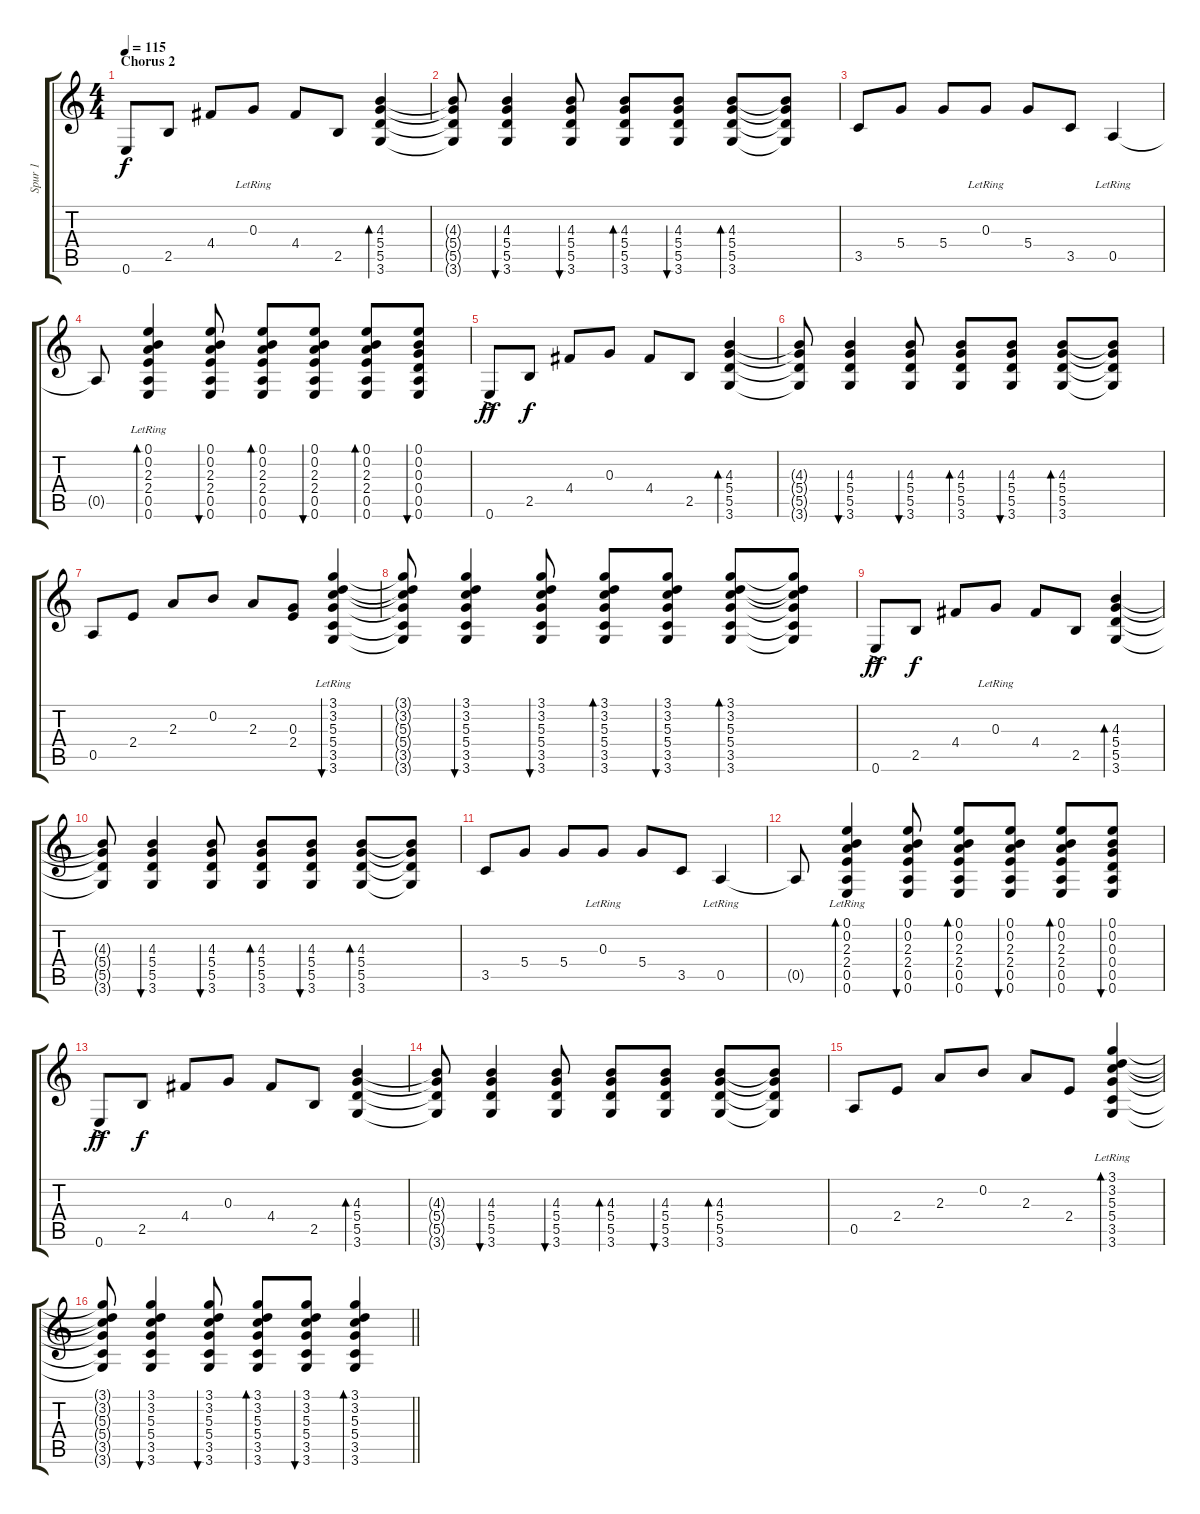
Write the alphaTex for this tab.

\track ("Spur 1" "Spur 1") {instrument acousticguitarsteel}
\staff {score tabs}
\tuning (E4 B3 G3 D3 A2 E2) {hide}
\ts (4 4)
\section ("" "Chorus 2")
\tempo 115
\clef g2
\ks c
0.6.8{dy f} 2.5.8 4.4.8 0.3{lr}.8 4.4.8 2.5.8 (4.3 5.4 5.5 3.6).4{bd 60} |
(4.3{t} 5.4{t} 5.5{t} 3.6{t}).8 (4.3 5.4 5.5 3.6).4{bu 60} (4.3 5.4 5.5 3.6).8{bu 60} (4.3 5.4 5.5 3.6).8{bd 60} (4.3 5.4 5.5 3.6).8{bu 60} (4.3 5.4 5.5 3.6).8{bd 60} (4.3{t} 5.4{t} 5.5{t} 3.6{t}).8 |
3.5.8 5.4.8 5.4.8 0.3{lr}.8 5.4.8 3.5.8 0.5{lr}.4 |
0.5{t}.8 (0.1{lr} 0.2{lr} 2.3{lr} 2.4{lr} 0.5{lr} 0.6).4{bd 60} (0.1 0.2 2.3 2.4 0.5 0.6).8{bu 60} (0.1 0.2 2.3 2.4 0.5 0.6).8{bd 60} (0.1 0.2 2.3 2.4 0.5 0.6).8{bu 60} (0.1 0.2 2.3 2.4 0.5 0.6).8{bd 60} (0.1 0.2 0.3 0.4 0.5 0.6).8{bu 60} |
0.6{ac}.8{dy ff} 2.5.8{dy f} 4.4.8 0.3.8 4.4.8 2.5.8 (4.3 5.4 5.5 3.6).4{bd 60} |
(4.3{t} 5.4{t} 5.5{t} 3.6{t}).8 (4.3 5.4 5.5 3.6).4{bu 60} (4.3 5.4 5.5 3.6).8{bu 60} (4.3 5.4 5.5 3.6).8{bd 60} (4.3 5.4 5.5 3.6).8{bu 60} (4.3 5.4 5.5 3.6).8{bd 60} (4.3{t} 5.4{t} 5.5{t} 3.6{t}).8 |
0.5.8 2.4.8 2.3.8 0.2.8 2.3.8 (0.3 2.4).8 (3.1{lr} 3.2{lr} 5.3{lr} 5.4{lr} 3.5{lr} 3.6{lr}).4{bu 30} |
(3.1{t} 3.2{t} 5.3{t} 5.4{t} 3.5{t} 3.6{t}).8 (3.1 3.2 5.3 5.4 3.5 3.6).4{bu 60} (3.1 3.2 5.3 5.4 3.5 3.6).8{bu 30} (3.1 3.2 5.3 5.4 3.5 3.6).8{bd 30} (3.1 3.2 5.3 5.4 3.5 3.6).8{bu 30} (3.1 3.2 5.3 5.4 3.5 3.6).8{bd 30} (3.1{t} 3.2{t} 5.3{t} 5.4{t} 3.5{t} 3.6{t}).8 |
0.6{ac}.8{dy ff} 2.5.8{dy f} 4.4.8 0.3{lr}.8 4.4.8 2.5.8 (4.3 5.4 5.5 3.6).4{bd 60} |
(4.3{t} 5.4{t} 5.5{t} 3.6{t}).8 (4.3 5.4 5.5 3.6).4{bu 60} (4.3 5.4 5.5 3.6).8{bu 60} (4.3 5.4 5.5 3.6).8{bd 60} (4.3 5.4 5.5 3.6).8{bu 60} (4.3 5.4 5.5 3.6).8{bd 60} (4.3{t} 5.4{t} 5.5{t} 3.6{t}).8 |
3.5.8 5.4.8 5.4.8 0.3{lr}.8 5.4.8 3.5.8 0.5{lr}.4 |
0.5{t}.8 (0.1{lr} 0.2{lr} 2.3{lr} 2.4{lr} 0.5{lr} 0.6).4{bd 60} (0.1 0.2 2.3 2.4 0.5 0.6).8{bu 60} (0.1 0.2 2.3 2.4 0.5 0.6).8{bd 60} (0.1 0.2 2.3 2.4 0.5 0.6).8{bu 60} (0.1 0.2 2.3 2.4 0.5 0.6).8{bd 60} (0.1 0.2 0.3 0.4 0.5 0.6).8{bu 60} |
0.6{ac}.8{dy ff} 2.5.8{dy f} 4.4.8 0.3.8 4.4.8 2.5.8 (4.3 5.4 5.5 3.6).4{bd 60} |
(4.3{t} 5.4{t} 5.5{t} 3.6{t}).8 (4.3 5.4 5.5 3.6).4{bu 60} (4.3 5.4 5.5 3.6).8{bu 60} (4.3 5.4 5.5 3.6).8{bd 60} (4.3 5.4 5.5 3.6).8{bu 60} (4.3 5.4 5.5 3.6).8{bd 60} (4.3{t} 5.4{t} 5.5{t} 3.6{t}).8 |
0.5.8 2.4.8 2.3.8 0.2.8 2.3.8 2.4.8 (3.1{lr} 3.2{lr} 5.3{lr} 5.4{lr} 3.5{lr} 3.6{lr}).4{bd 60} |
\barLineRight lightlight
(3.1{t} 3.2{t} 5.3{t} 5.4{t} 3.5{t} 3.6{t}).8 (3.1 3.2 5.3 5.4 3.5 3.6).4{bu 60} (3.1 3.2 5.3 5.4 3.5 3.6).8{bu 30} (3.1 3.2 5.3 5.4 3.5 3.6).8{bd 30} (3.1 3.2 5.3 5.4 3.5 3.6).8{bu 30} (3.1 3.2 5.3 5.4 3.5 3.6).4{bd 30}
